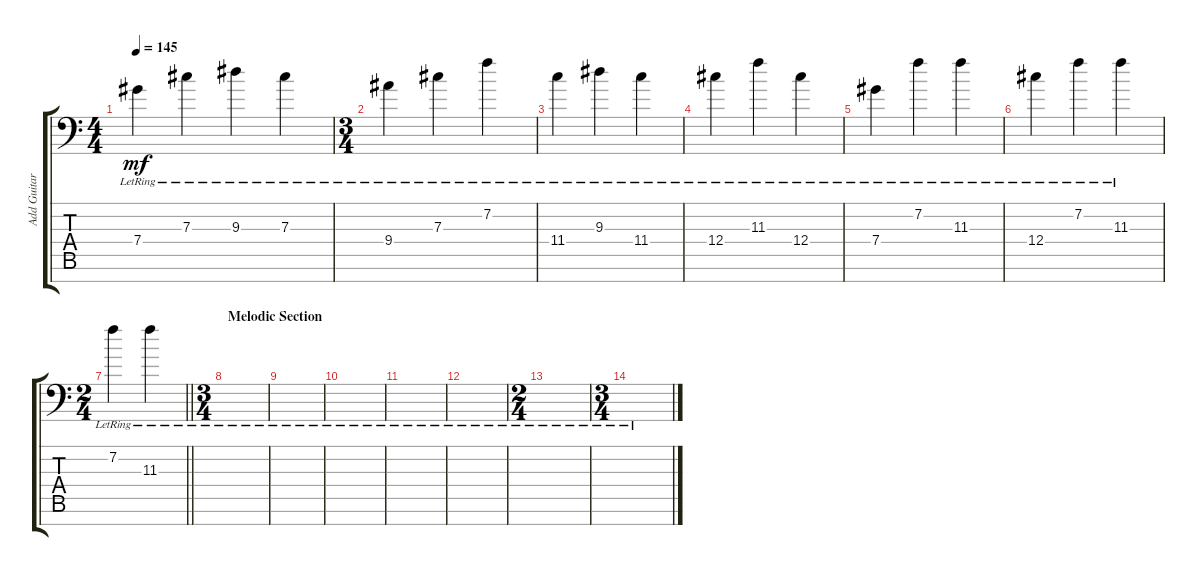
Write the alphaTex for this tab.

\track ("Add Guitare" "Add Guitar") {instrument distortionguitar}
\staff {score tabs}
\tuning (Eb4 Bb3 Gb3 Db3 Ab2 Eb2 Bb1) {hide}
\ts (4 4)
\tempo 145
\clef f4
\ks c
7.4{lr}.4{dy mf} 7.3{lr}.4 9.3{lr}.4 7.3{lr}.4 |
\ts (3 4)
9.4{lr}.4 7.3{lr}.4 7.2{lr}.4 |
11.4{lr}.4 9.3{lr}.4 11.4{lr}.4 |
12.4{lr}.4 11.3{lr}.4 12.4{lr}.4 |
7.4{lr}.4 7.2{lr}.4 11.3{lr}.4 |
12.4{lr}.4 7.2{lr}.4 11.3{lr}.4 |
\ts (2 4)
\barLineRight lightlight
7.2{lr}.4 11.3{lr}.4 |
\ts (3 4)
\section ("" "Melodic Section")
|
|
|
|
|
\ts (2 4)
|
\ts (3 4)
